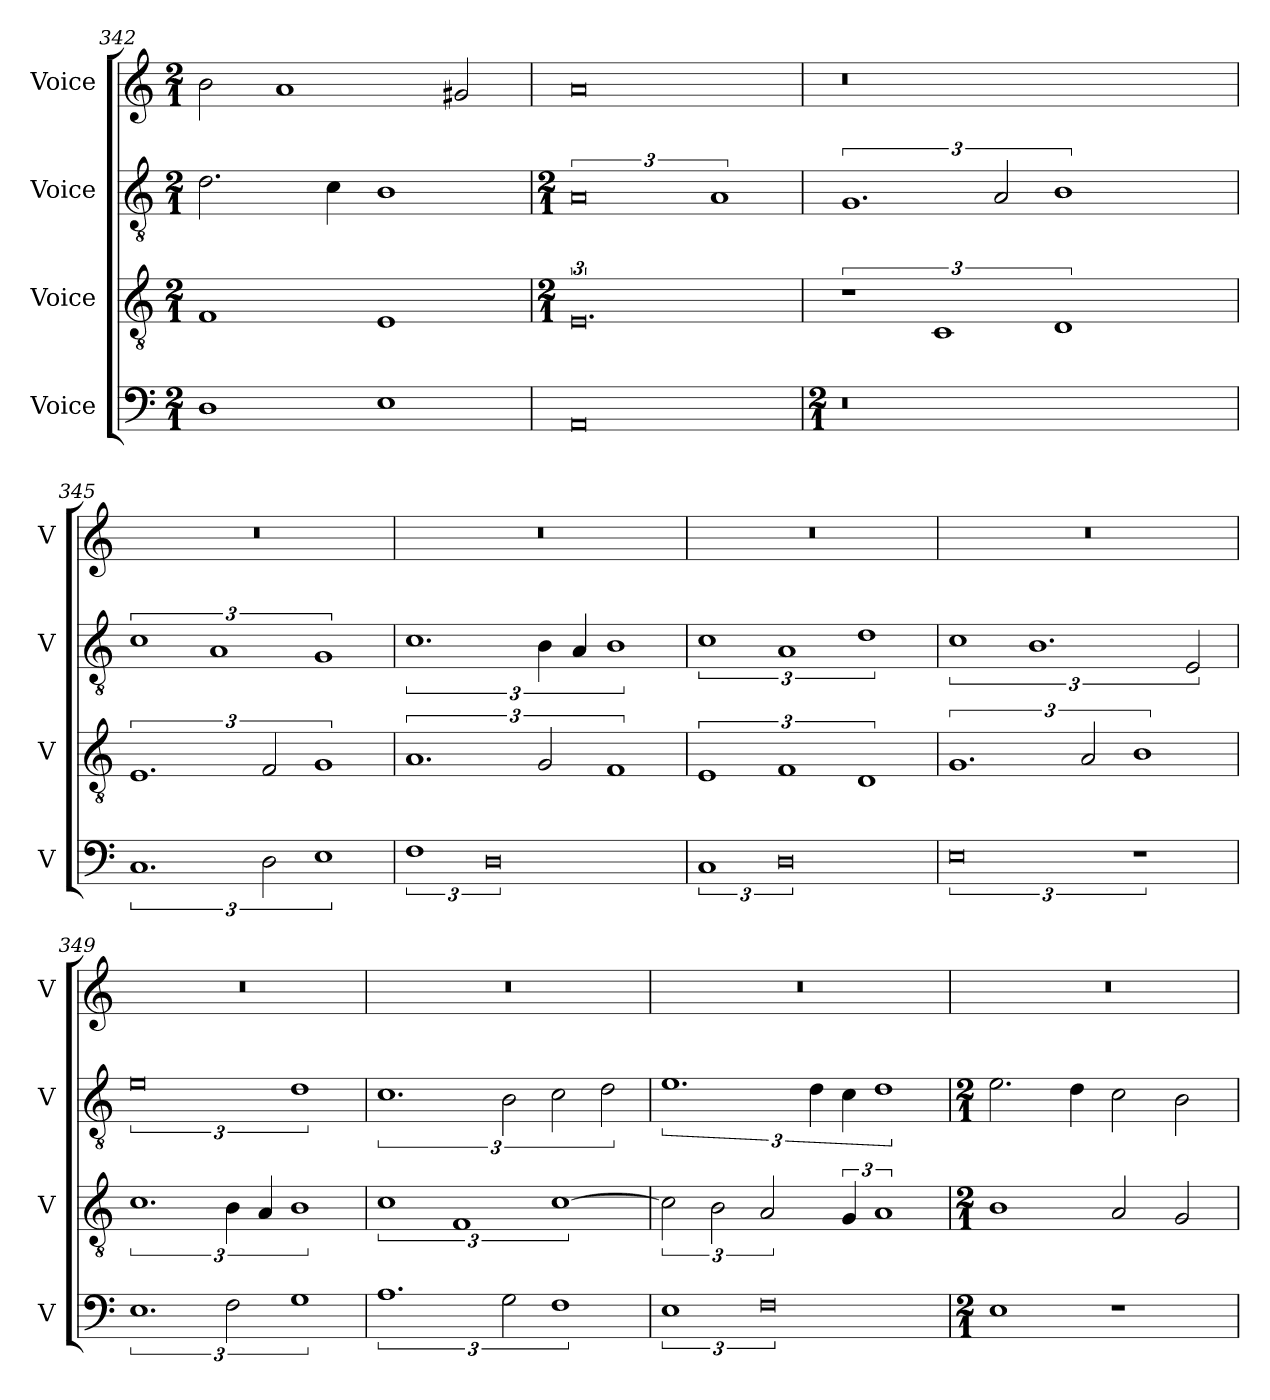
**kern	**kern	**kern	**kern
*part4	*part3	*part2	*part1
*staff4	*staff3	*staff2	*staff1
*I"Voice	*I"Voice	*I"Voice	*I"Voice
*I'V	*I'V	*I'V	*I'V
*clefF4	*clefGv2	*clefGv2	*clefG2
*k[]	*k[]	*k[]	*k[]
*M2/1	*M2/1	*M2/1	*M2/1
=342	=342	=342	=342
1D	1F	2.d\	2b\
.	.	.	1a
.	.	4c\	.
1E	1E	1B	.
.	.	.	2g#X/
=343	=343	=343	=343
*	*M2/1	*M2/1	*
0AA	3%4.E	3%4A	0a
.	.	3%2A	.
=344	=344	=344	=344
*M2/1	*	*	*
0r	3%2r	3%2.G	0r
.	3%2C	.	.
.	.	3A/	.
.	3%2D	3%2B	.
!LO:N:vis=2..	!	!	!
3%2ryy	3%2ryy	3%2ryy	3%2ryy
!!LO:PB:g=z
=345	=345	=345	=345
3%2.C	3%2.E	3%2c	0r
.	.	3%2A	.
3D\	3F/	.	.
3%2E	3%2G	3%2G	.
=346	=346	=346	=346
3%2F	3%2.A	3%2.c	0r
3%4D	.	.	.
.	3G/	6B\	.
.	.	6A/	.
.	3%2F	3%2B	.
=347	=347	=347	=347
3%2C	3%2E	3%2c	0r
3%4D	3%2F	3%2A	.
.	3%2D	3%2d	.
=348	=348	=348	=348
3%4E	3%2.G	3%2c	0r
.	.	3%2.B	.
.	3A/	.	.
3%2r	3%2B	.	.
.	.	3E/	.
=349	=349	=349	=349
3%2.E	3%2.c	3%4e	0r
3F\	6B\	.	.
.	6A/	.	.
3%2G	3%2B	3%2d	.
=350	=350	=350	=350
3%2.A	3%2c	3%2.c	0r
.	3%2F	.	.
3G\	.	3B\	.
3%2F	[3%2c	3c\	.
.	.	3d\	.
!!LO:LB:g=z
=351	=351	=351	=351
3%2E	3c\]	3%2.e	0r
.	3B\	.	.
3%4F	3A/	.	.
!	!LO:N:vis=8..	!	!
.	6ryy	6d\	.
.	6G/	6c\	.
.	3%2A	3%2d	.
=352	=352	=352	=352
*M2/1	*M2/1	*M2/1	*
1E	1B	2.e\	0r
.	.	4d\	.
1r	2A/	2c\	.
.	2G/	2B\	.
=	=	=	=
*-	*-	*-	*-
